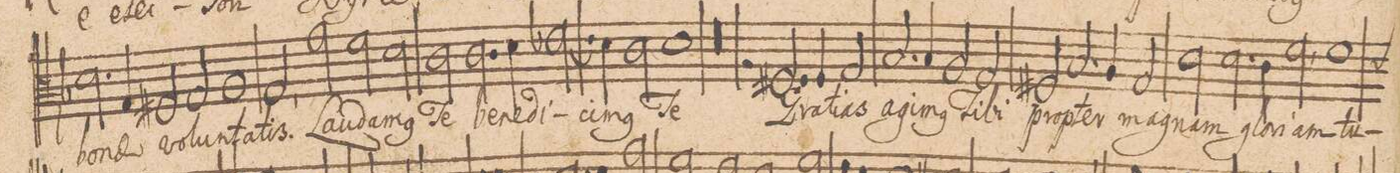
**kern	**text
*I"[Altus II]	*
*clefC3	*
*k[b-]	*
*M2/1	*
2.d\	bo-
4G/	-nae
2F#X/	vo-
2G/	-lun-
=5-	=5-
1A/	-ta-
2G,/	-tis
2g\	Lau-
=6-	=6-
2f\	-da-
2d\	-m(us)
2c\	Te
2.c\	be-
=7-	=7-
4d\	-ne-
[<2e-X\	-di-
4e-\]	.
4d\	-ci-
2c\	-m(us)
=8-	=8-
1d\	Te
00r	.
=9-	=9-
=10-	=10-
2rA	.
2.F#X/	Gra-
=11-	=11-
4F#X/	-ti-
2G/	-as
2.B-/	a-
4B-/	-gi-
=12-	=12-
2A/	-m(us)
2G/	Ti-
2F#X/	-bi
2.B-/	pro-
=13-	=13-
4A/	-pter
2G/	ma-
2d\	-gnam
2.d\	glo-
=14-	=14-
4c\	-ri-
2f,\	-am
*custos:d	*
1f\	tu-
=15-	=15-
*-	*-
